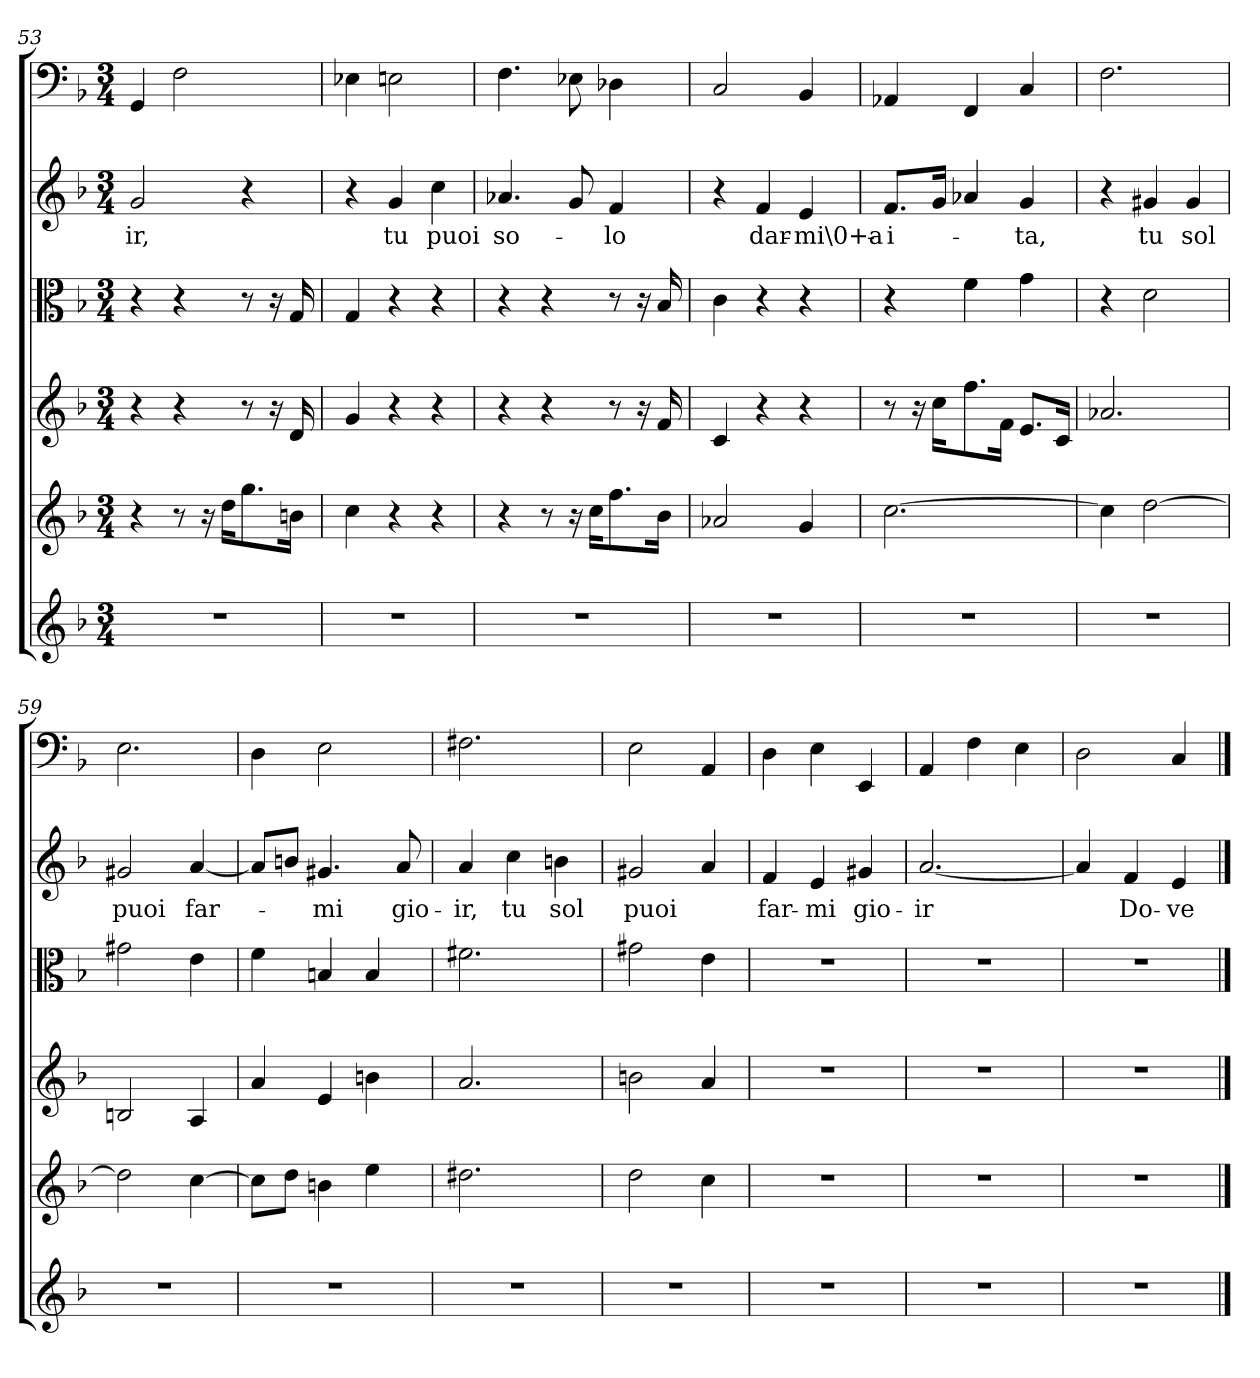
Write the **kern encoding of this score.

**kern	**kern	**kern	**kern	**kern	**text	**kern
*part6	*part5	*part4	*part3	*part2	*part2	*part1
*staff6	*staff5	*staff4	*staff3	*staff2	*staff2	*staff1
*clefG2	*clefG2	*clefG2	*clefC3	*clefG2	*	*clefF4
*k[b-]	*k[b-]	*k[b-]	*k[b-]	*k[b-]	*	*k[b-]
*d:	*d:	*d:	*d:	*d:	*	*d:
*M3/4	*M3/4	*M3/4	*M3/4	*M3/4	*	*M3/4
=53	=53	=53	=53	=53	=53	=53
2.r	4r	4r	4r	2g/	-ir,	4GG/
.	8r	4r	4r	.	.	2F\
.	16r	.	.	.	.	.
.	16dd\KL	.	.	.	.	.
.	8.gg\	8r	8r	4r	.	.
.	.	16r	16r	.	.	.
.	16bn\Jk	16d/	16G/	.	.	.
=54	=54	=54	=54	=54	=54	=54
2.r	4cc\	4g/	4G/	4r	.	4E-X\
.	4r	4r	4r	4g/	tu	2En\
.	4r	4r	4r	4cc\	puoi	.
=55	=55	=55	=55	=55	=55	=55
2.r	4r	4r	4r	4.a-X/	so-	4.F\
.	8r	4r	4r	.	.	.
.	16r	.	.	8g/	.	8E-X\
.	16cc\KL	.	.	.	.	.
.	8.ff\	8r	8r	4f/	-lo	4D-X\
.	.	16r	16r	.	.	.
.	16b-\Jk	16f/	16B-/	.	.	.
=56	=56	=56	=56	=56	=56	=56
2.r	2a-X/	4c/	4c\	4r	.	2C/
.	.	4r	4r	4f/	dar-	.
.	4g/	4r	4r	4e/	-mi\0+a-	4BB-/
=57	=57	=57	=57	=57	=57	=57
2.r	[2.cc\	8r	4r	8.f/L	-i-	4AA-X/
.	.	16r	.	.	.	.
.	.	16cc\KL	.	16g/Jk	.	.
.	.	8.ff\	4f\	4a-X/	.	4FF/
.	.	16f\Jk	.	.	.	.
.	.	8.e/L	4g\	4g/	-ta,	4C/
.	.	16c/Jk	.	.	.	.
=58	=58	=58	=58	=58	=58	=58
2.r	4cc\]	2.a-X/	4r	4r	.	2.F\
.	[2dd\	.	2d\	4g#X/	tu	.
.	.	.	.	4g#/	sol	.
=59	=59	=59	=59	=59	=59	=59
2.r	2dd\]	2Bn/	2g#X\	2g#X/	puoi	2.E\
.	[4cc\	4A/	4e\	[4a/	far-	.
=60	=60	=60	=60	=60	=60	=60
2.r	8cc\L]	4a/	4f\	8a/L]	.	4D\
.	8dd\J	.	.	8bn/J	.	.
.	4bn\	4e/	4Bn/	4.g#X/	-mi	2E\
.	4ee\	4bn\	4B/	.	.	.
.	.	.	.	8a/	gio-	.
=61	=61	=61	=61	=61	=61	=61
2.r	2.dd#X\	2.a/	2.f#X\	4a/	-ir,	2.F#X\
.	.	.	.	4cc\	tu	.
.	.	.	.	4bn\	sol	.
=62	=62	=62	=62	=62	=62	=62
2.r	2dd\	2bn\	2g#X\	2g#X/	puoi	2E\
.	4cc\	4a/	4e\	4a/	.	4AA/
=63	=63	=63	=63	=63	=63	=63
2.r	2.r	2.r	2.r	4f/	far-	4D\
.	.	.	.	4e/	-mi	4E\
.	.	.	.	4g#X/	gio-	4EE/
=64	=64	=64	=64	=64	=64	=64
2.r	2.r	2.r	2.r	[2.a/	-ir	4AA/
.	.	.	.	.	.	4F\
.	.	.	.	.	.	4E\
=65	=65	=65	=65	=65	=65	=65
2.r	2.r	2.r	2.r	4a/]	.	2D\
.	.	.	.	4f/	Do-	.
.	.	.	.	4e/	-ve	4C/
==	==	==	==	==	==	==
*-	*-	*-	*-	*-	*-	*-
